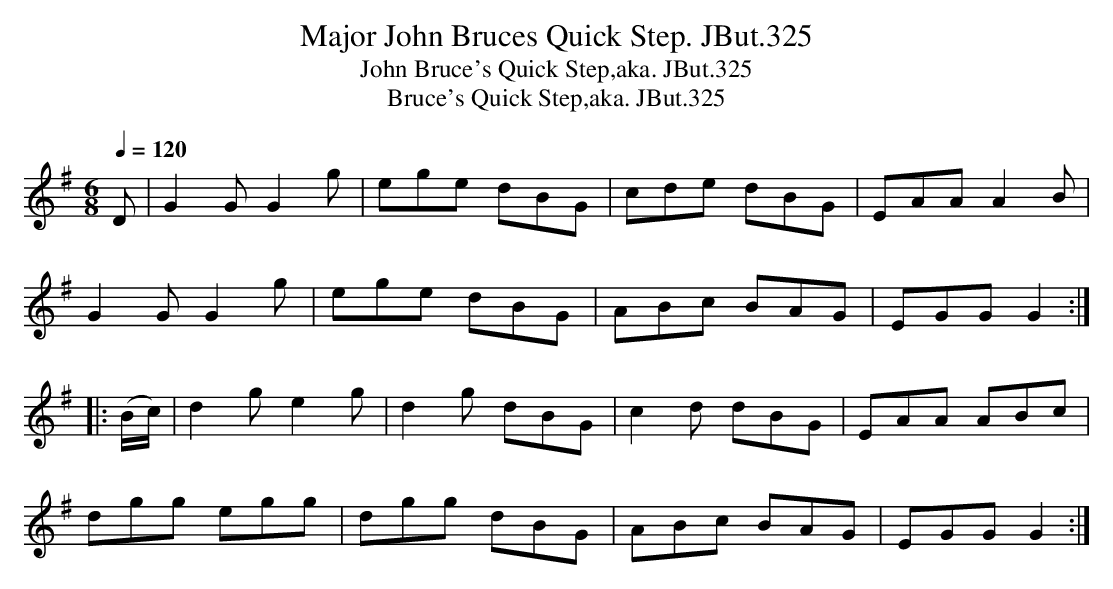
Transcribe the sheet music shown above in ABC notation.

X:1
T:Major John Bruces Quick Step. JBut.325
T:John Bruce's Quick Step,aka. JBut.325
T:Bruce's Quick Step,aka. JBut.325
M:6/8
L:1/8
Q:1/4=120
K:G
D|G2G G2g|ege dBG|cde dBG|EAA A2B|
G2G G2g|ege dBG|ABc BAG|EGG G2:|
|:(B/c/)|d2g e2g|d2g dBG|c2d dBG|EAA ABc|
dgg egg|dgg dBG|ABc BAG|EGG G2:|
